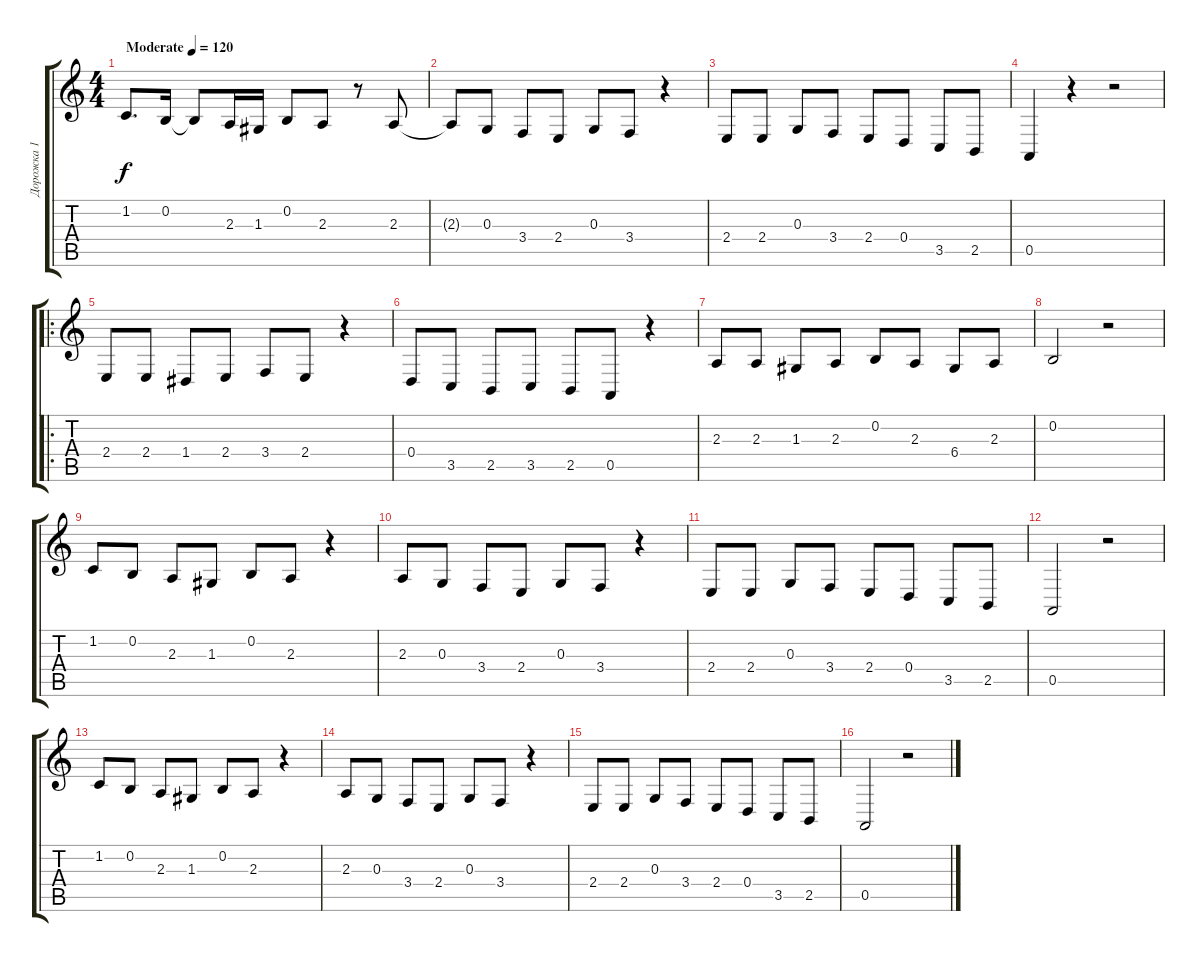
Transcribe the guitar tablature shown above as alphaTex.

\track ("Дорожка 1" "Дорожка 1") {instrument acousticgrandpiano}
\staff {score tabs}
\tuning (E4 B3 G3 D3 A2 E2) {hide}
\ts (4 4)
\tempo (120 "Moderate")
\clef g2
\ks c
1.2.8{d dy f instrument acousticgrandpiano} 0.2.16 0.2{t}.8 2.3.16 1.3.16 0.2.8 2.3.8 r.8 2.3.8 |
2.3{t}.8 0.3.8 3.4.8 2.4.8 0.3.8 3.4.8 r.4 |
2.4.8 2.4.8 0.3.8 3.4.8 2.4.8 0.4.8 3.5.8 2.5.8 |
0.5.4 r.4 r.2 |
\ro
2.4.8 2.4.8 1.4.8 2.4.8 3.4.8 2.4.8 r.4 |
0.4.8 3.5.8 2.5.8 3.5.8 2.5.8 0.5.8 r.4 |
2.3.8 2.3.8 1.3.8 2.3.8 0.2.8 2.3.8 6.4.8 2.3.8 |
0.2.2 r.2 |
1.2.8 0.2.8 2.3.8 1.3.8 0.2.8 2.3.8 r.4 |
2.3.8 0.3.8 3.4.8 2.4.8 0.3.8 3.4.8 r.4 |
2.4.8 2.4.8 0.3.8 3.4.8 2.4.8 0.4.8 3.5.8 2.5.8 |
0.5.2 r.2 |
1.2.8 0.2.8 2.3.8 1.3.8 0.2.8 2.3.8 r.4 |
2.3.8 0.3.8 3.4.8 2.4.8 0.3.8 3.4.8 r.4 |
2.4.8 2.4.8 0.3.8 3.4.8 2.4.8 0.4.8 3.5.8 2.5.8 |
0.5.2 r.2
